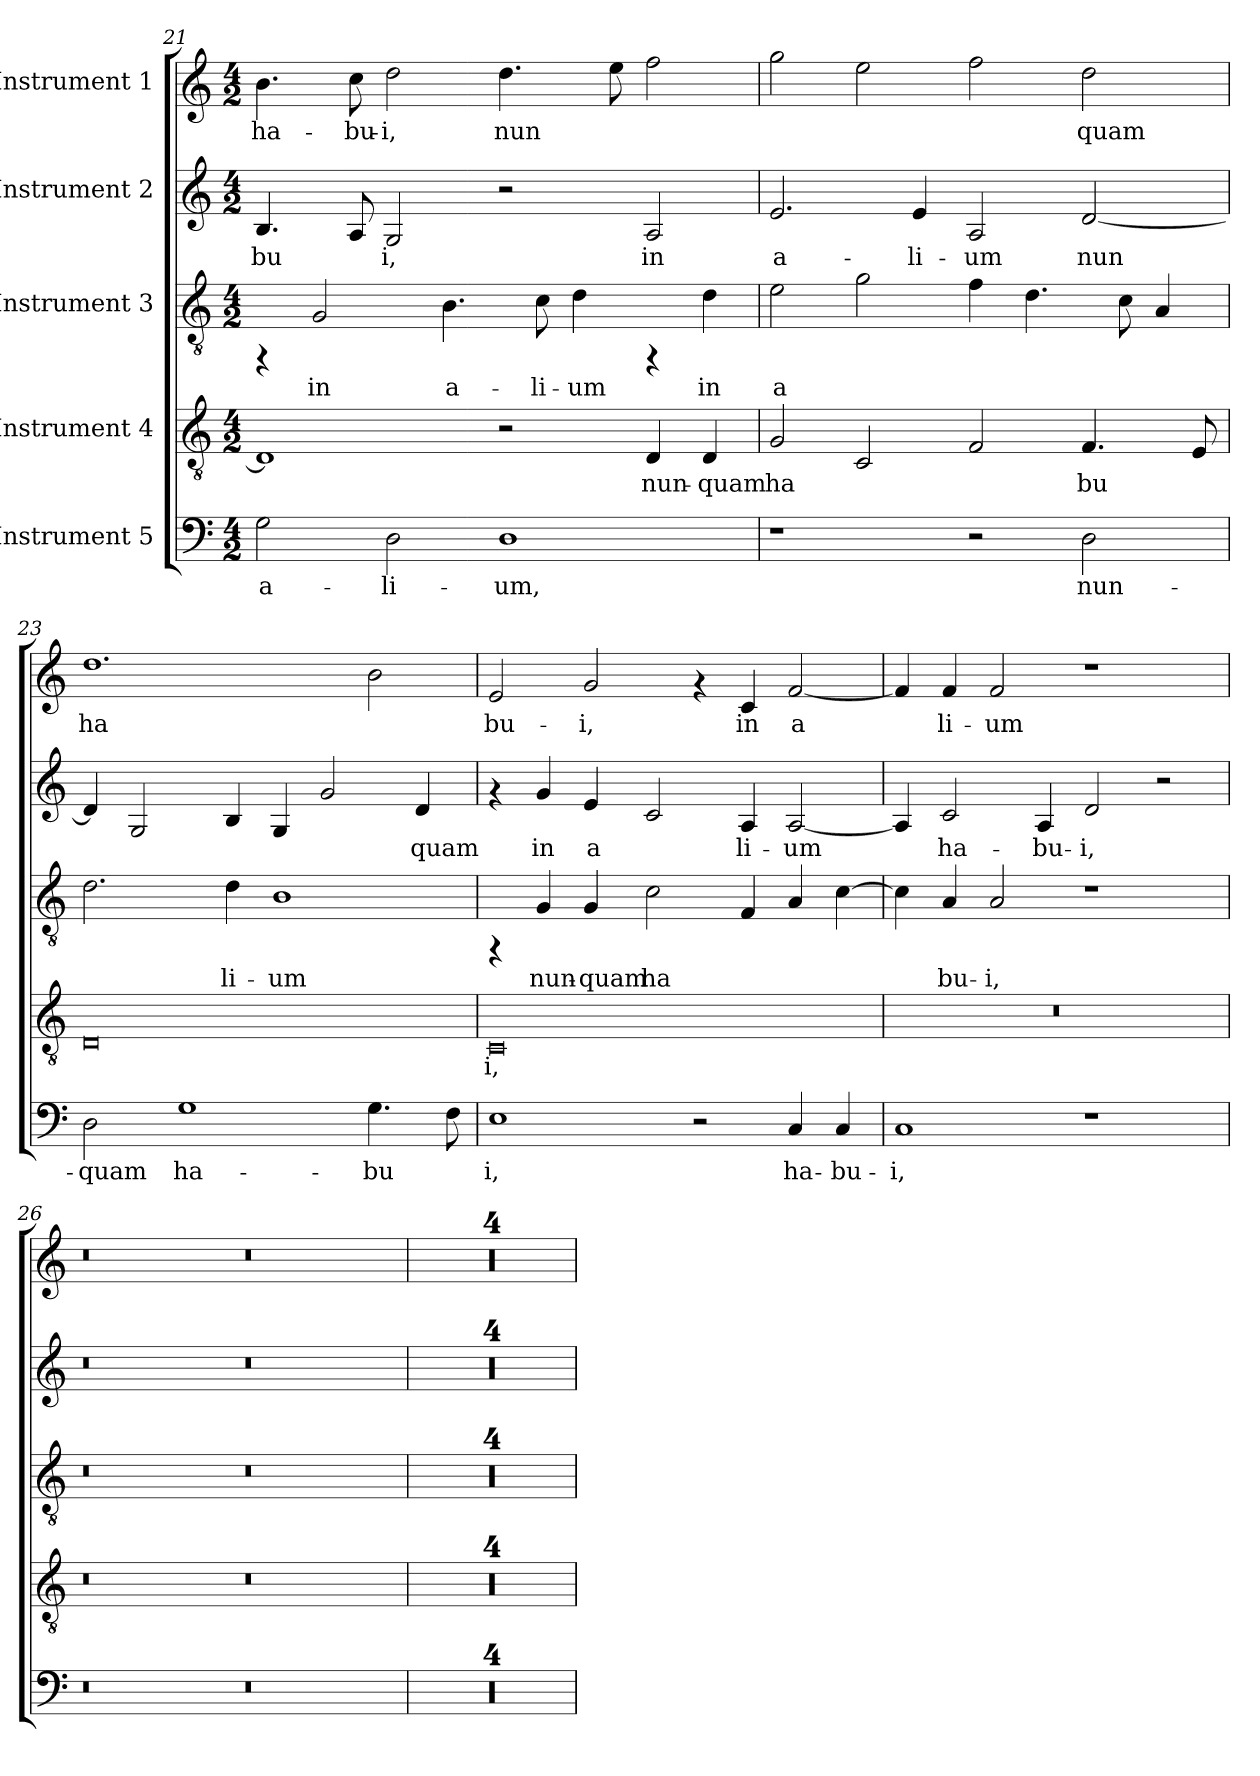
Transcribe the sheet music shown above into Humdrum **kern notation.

**kern	**text	**kern	**text	**kern	**text	**kern	**text	**kern	**text
*part5	*part5	*part4	*part4	*part3	*part3	*part2	*part2	*part1	*part1
*staff5	*staff5	*staff4	*staff4	*staff3	*staff3	*staff2	*staff2	*staff1	*staff1
*I"Instrument 5	*	*I"Instrument 4	*	*I"Instrument 3	*	*I"Instrument 2	*	*I"Instrument 1	*
*clefF4	*	*clefGv2	*	*clefGv2	*	*clefG2	*	*clefG2	*
*k[]	*	*k[]	*	*k[]	*	*k[]	*	*k[]	*
*C:	*	*C:	*	*C:	*	*C:	*	*C:	*
*M4/2	*	*M4/2	*	*M4/2	*	*M4/2	*	*M4/2	*
=21	=21	=21	=21	=21	=21	=21	=21	=21	=21
!	!LO:LY:b:cj	!	!LO:LY:b:cj	!	!	!	!LO:LY:b:cj	!	!LO:LY:b:cj
2G\	a-	1D]	.	4rFF	.	4.B/	-bu-	4.b\	ha-
!	!	!	!	!	!LO:LY:b:cj	!	!	!	!
.	.	.	.	2G/	in	.	.	.	.
!	!	!	!	!	!	!	!LO:LY:b:cj	!	!LO:LY:b:cj
.	.	.	.	.	.	8A/	--	8cc\	-bu-
!	!LO:LY:b:cj	!	!	!	!	!	!LO:LY:b:cj	!	!LO:LY:b:cj
2D\	-li-	.	.	.	.	2G/	-i,	2dd\	-i,
!	!	!	!	!	!LO:LY:b:cj	!	!	!	!
.	.	.	.	4.B\	a-	.	.	.	.
!	!LO:LY:b:cj	!	!	!	!	!	!	!	!LO:LY:b:cj
1D	-um,	2r	.	.	.	2r	.	4.dd\	nun-
!	!	!	!	!	!LO:LY:b:cj	!	!	!	!
.	.	.	.	8c\	-li-	.	.	.	.
!	!	!	!	!	!LO:LY:b:cj	!	!	!	!
.	.	.	.	4d\	-um	.	.	.	.
!	!	!	!	!	!	!	!	!	!LO:LY:b:cj
.	.	.	.	.	.	.	.	8ee\	--
!	!	!	!LO:LY:b:cj	!	!	!	!LO:LY:b:cj	!	!LO:LY:b:cj
.	.	4D/	nun-	4rFF	.	2A/	in	2ff\	--
!	!	!	!LO:LY:b:cj	!	!LO:LY:b:cj	!	!	!	!
.	.	4D/	-quam	4d\	in	.	.	.	.
=22	=22	=22	=22	=22	=22	=22	=22	=22	=22
!	!	!	!LO:LY:b:cj	!	!LO:LY:b:cj	!	!LO:LY:b:cj	!	!LO:LY:b:cj
1r	.	2G/	ha-	2e\	a-	2.e/	a-	2gg\	--
!	!	!	!LO:LY:b:cj	!	!LO:LY:b:cj	!	!	!	!LO:LY:b:cj
.	.	2C/	--	2g\	--	.	.	2ee\	--
!	!	!	!	!	!	!	!LO:LY:b:cj	!	!
.	.	.	.	.	.	4e/	-li-	.	.
!	!	!	!LO:LY:b:cj	!	!LO:LY:b:cj	!	!LO:LY:b:cj	!	!LO:LY:b:cj
2r	.	2F/	--	4f\	--	2A/	-um	2ff\	--
!	!	!	!	!	!LO:LY:b:cj	!	!	!	!
.	.	.	.	4.d\	--	.	.	.	.
!	!LO:LY:b:cj	!	!LO:LY:b:cj	!	!	!	!LO:LY:b:cj	!	!LO:LY:b:cj
2D\	nun-	4.F/	-bu-	.	.	[>2d/	nun-	2dd\	-quam
!	!	!	!	!	!LO:LY:b:cj	!	!	!	!
.	.	.	.	8c\	--	.	.	.	.
!	!	!	!	!	!LO:LY:b:cj	!	!	!	!
.	.	.	.	4A/	--	.	.	.	.
!	!	!	!LO:LY:b:cj	!	!	!	!	!	!
.	.	8E/	--	.	.	.	.	.	.
!!LO:PB:g=z
=23	=23	=23	=23	=23	=23	=23	=23	=23	=23
!	!LO:LY:b:cj	!	!LO:LY:b:cj	!	!LO:LY:b:cj	!	!LO:LY:b:cj	!	!LO:LY:b:cj
2D\	-quam	0D	--	2.d\	--	4d/]	--	1.dd	ha-
!	!	!	!	!	!	!	!LO:LY:b:cj	!	!
.	.	.	.	.	.	2G/	--	.	.
!	!LO:LY:b:cj	!	!	!	!	!	!	!	!
1G	ha-	.	.	.	.	.	.	.	.
!	!	!	!	!	!LO:LY:b:cj	!	!LO:LY:b:cj	!	!
.	.	.	.	4d\	-li-	4B/	--	.	.
!	!	!	!	!	!LO:LY:b:cj	!	!LO:LY:b:cj	!	!
.	.	.	.	1B	-um	4G/	--	.	.
!	!	!	!	!	!	!	!LO:LY:b:cj	!	!
.	.	.	.	.	.	2g/	--	.	.
!	!LO:LY:b:cj	!	!	!	!	!	!	!	!LO:LY:b:cj
4.G\	-bu-	.	.	.	.	.	.	2b\	--
!	!	!	!	!	!	!	!LO:LY:b:cj	!	!
.	.	.	.	.	.	4d/	-quam	.	.
!	!LO:LY:b:cj	!	!	!	!	!	!	!	!
8F\	--	.	.	.	.	.	.	.	.
=24	=24	=24	=24	=24	=24	=24	=24	=24	=24
!	!LO:LY:b:cj	!	!LO:LY:b:cj	!	!	!	!	!	!LO:LY:b:cj
1E	-i,	0C	-i,	4rFF	.	4rf	.	2e/	-bu-
!	!	!	!	!	!LO:LY:b:cj	!	!LO:LY:b:cj	!	!
.	.	.	.	4G/	nun-	4g/	in	.	.
!	!	!	!	!	!LO:LY:b:cj	!	!LO:LY:b:cj	!	!LO:LY:b:cj
.	.	.	.	4G/	-quam	4e/	a-	2g/	-i,
!	!	!	!	!	!LO:LY:b:cj	!	!LO:LY:b:cj	!	!
.	.	.	.	2c\	ha-	2c/	--	.	.
2r	.	.	.	.	.	.	.	4rf	.
!	!	!	!	!	!LO:LY:b:cj	!	!LO:LY:b:cj	!	!LO:LY:b:cj
.	.	.	.	4F/	--	4A/	-li-	4c/	in
!	!LO:LY:b:cj	!	!	!	!LO:LY:b:cj	!	!LO:LY:b:cj	!	!LO:LY:b:cj
4C/	ha-	.	.	4A/	--	[<2A/	-um	[<2f/	a-
!	!LO:LY:b:cj	!	!	!	!LO:LY:b:cj	!	!	!	!
4C/	-bu-	.	.	[>4c\	--	.	.	.	.
=25	=25	=25	=25	=25	=25	=25	=25	=25	=25
!	!LO:LY:b:cj	!	!	!	!LO:LY:b:cj	!	!LO:LY:b:cj	!	!LO:LY:b:cj
1C	-i,	0r	.	4c\]	--	4A/]	.	4f/]	--
!	!	!	!	!	!LO:LY:b:cj	!	!LO:LY:b:cj	!	!LO:LY:b:cj
.	.	.	.	4A/	-bu-	2c/	ha-	4f/	-li-
!	!	!	!	!	!LO:LY:b:cj	!	!	!	!LO:LY:b:cj
.	.	.	.	2A/	-i,	.	.	2f/	-um
!	!	!	!	!	!	!	!LO:LY:b:cj	!	!
.	.	.	.	.	.	4A/	-bu-	.	.
!	!	!	!	!	!	!	!LO:LY:b:cj	!	!
1r	.	.	.	1r	.	2d/	-i,	1r	.
.	.	.	.	.	.	2r	.	.	.
=26	=26	=26	=26	=26	=26	=26	=26	=26	=26
0r	.	0r	.	0r	.	0r	.	0r	.
0r	.	0r	.	0r	.	0r	.	0r	.
=27	=27	=27	=27	=27	=27	=27	=27	=27	=27
0r	.	0r	.	0r	.	0r	.	0r	.
=28	=28	=28	=28	=28	=28	=28	=28	=28	=28
0r	.	0r	.	0r	.	0r	.	0r	.
=29	=29	=29	=29	=29	=29	=29	=29	=29	=29
0r	.	0r	.	0r	.	0r	.	0r	.
=30	=30	=30	=30	=30	=30	=30	=30	=30	=30
0r	.	0r	.	0r	.	0r	.	0r	.
=	=	=	=	=	=	=	=	=	=
*-	*-	*-	*-	*-	*-	*-	*-	*-	*-
